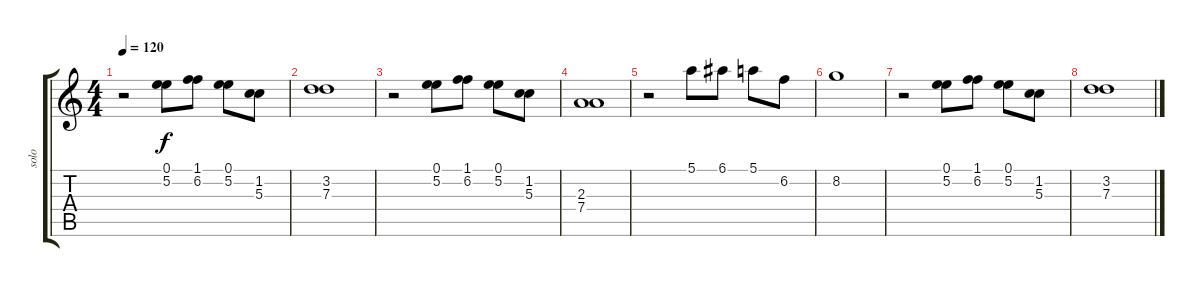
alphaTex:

\track ("solo" "solo") {instrument overdrivenguitar}
\staff {score tabs}
\tuning (E4 B3 G3 D3 A2 E2) {hide}
\ts (4 4)
\tempo 120
\clef g2
\ks c
r.2{dy f} (0.1 5.2).8 (1.1 6.2).8 (0.1 5.2).8 (1.2 5.3).8 |
(3.2 7.3).1 |
r.2 (0.1 5.2).8 (1.1 6.2).8 (0.1 5.2).8 (1.2 5.3).8 |
(2.3 7.4).1 |
r.2 5.1.8 6.1.8 5.1.8 6.2.8 |
8.2.1 |
r.2 (0.1 5.2).8 (1.1 6.2).8 (0.1 5.2).8 (1.2 5.3).8 |
(3.2 7.3).1
